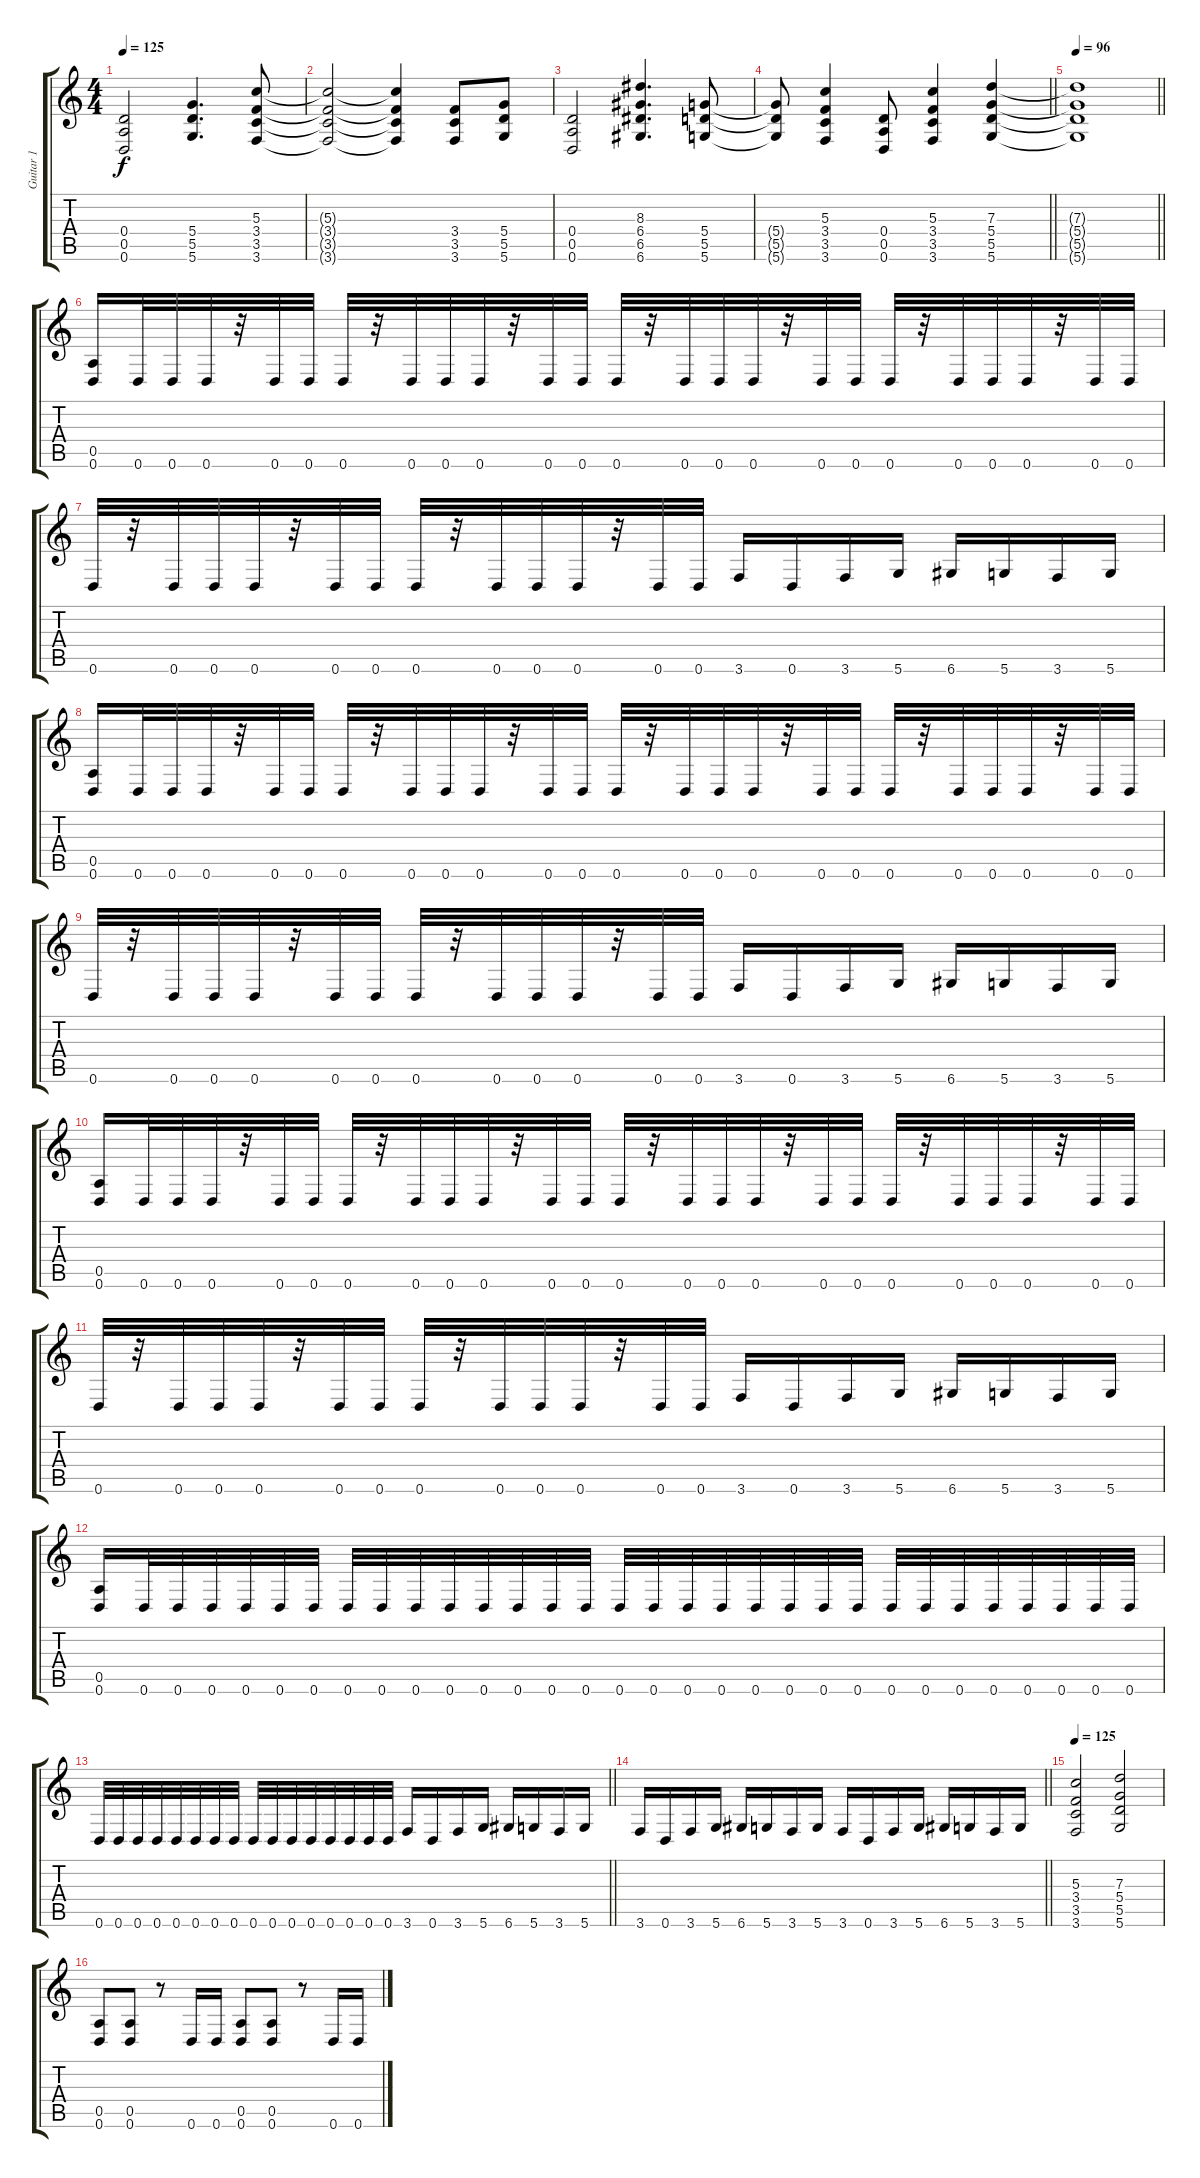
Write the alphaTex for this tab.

\track ("Guitar 1" "Guitar 1") {instrument distortionguitar}
\staff {score tabs}
\tuning (E4 B3 G3 D3 A2 D2) {hide}
\ts (4 4)
\tempo 125
\clef g2
\ks c
(0.4 0.5 0.6).2{dy f} (5.4 5.5 5.6).4{d} (5.3 3.4 3.5 3.6).8 |
(5.3{t} 3.4{t} 3.5{t} 3.6{t}).2 (5.3{t} 3.4{t} 3.5{t} 3.6{t}).4 (3.4 3.5 3.6).8 (5.4 5.5 5.6).8 |
(0.4 0.5 0.6).2 (8.3 6.4 6.5 6.6).4{d} (5.4 5.5 5.6).8 |
\barLineRight lightlight
(5.4{t} 5.5{t} 5.6{t}).8 (5.3 3.4 3.5 3.6).4 (0.4 0.5 0.6).8 (5.3 3.4 3.5 3.6).4 (7.3 5.4 5.5 5.6).4 |
\tempo 96
\barLineRight lightlight
(7.3{t} 5.4{t} 5.5{t} 5.6{t}).1 |
\section ("" "")
(0.5 0.6).16 0.6.32 0.6.32 0.6.32 r.32 0.6.32 0.6.32 0.6.32 r.32 0.6.32 0.6.32 0.6.32 r.32 0.6.32 0.6.32 0.6.32 r.32 0.6.32 0.6.32 0.6.32 r.32 0.6.32 0.6.32 0.6.32 r.32 0.6.32 0.6.32 0.6.32 r.32 0.6.32 0.6.32 |
0.6.32 r.32 0.6.32 0.6.32 0.6.32 r.32 0.6.32 0.6.32 0.6.32 r.32 0.6.32 0.6.32 0.6.32 r.32 0.6.32 0.6.32 3.6.16 0.6.16 3.6.16 5.6.16 6.6.16 5.6.16 3.6.16 5.6.16 |
(0.5 0.6).16 0.6.32 0.6.32 0.6.32 r.32 0.6.32 0.6.32 0.6.32 r.32 0.6.32 0.6.32 0.6.32 r.32 0.6.32 0.6.32 0.6.32 r.32 0.6.32 0.6.32 0.6.32 r.32 0.6.32 0.6.32 0.6.32 r.32 0.6.32 0.6.32 0.6.32 r.32 0.6.32 0.6.32 |
0.6.32 r.32 0.6.32 0.6.32 0.6.32 r.32 0.6.32 0.6.32 0.6.32 r.32 0.6.32 0.6.32 0.6.32 r.32 0.6.32 0.6.32 3.6.16 0.6.16 3.6.16 5.6.16 6.6.16 5.6.16 3.6.16 5.6.16 |
(0.5 0.6).16 0.6.32 0.6.32 0.6.32 r.32 0.6.32 0.6.32 0.6.32 r.32 0.6.32 0.6.32 0.6.32 r.32 0.6.32 0.6.32 0.6.32 r.32 0.6.32 0.6.32 0.6.32 r.32 0.6.32 0.6.32 0.6.32 r.32 0.6.32 0.6.32 0.6.32 r.32 0.6.32 0.6.32 |
0.6.32 r.32 0.6.32 0.6.32 0.6.32 r.32 0.6.32 0.6.32 0.6.32 r.32 0.6.32 0.6.32 0.6.32 r.32 0.6.32 0.6.32 3.6.16 0.6.16 3.6.16 5.6.16 6.6.16 5.6.16 3.6.16 5.6.16 |
(0.5 0.6).16 0.6.32 0.6.32 0.6.32 0.6.32 0.6.32 0.6.32 0.6.32 0.6.32 0.6.32 0.6.32 0.6.32 0.6.32 0.6.32 0.6.32 0.6.32 0.6.32 0.6.32 0.6.32 0.6.32 0.6.32 0.6.32 0.6.32 0.6.32 0.6.32 0.6.32 0.6.32 0.6.32 0.6.32 0.6.32 0.6.32 |
\barLineRight lightlight
0.6.32 0.6.32 0.6.32 0.6.32 0.6.32 0.6.32 0.6.32 0.6.32 0.6.32 0.6.32 0.6.32 0.6.32 0.6.32 0.6.32 0.6.32 0.6.32 3.6.16 0.6.16 3.6.16 5.6.16 6.6.16 5.6.16 3.6.16 5.6.16 |
\barLineRight lightlight
3.6.16 0.6.16 3.6.16 5.6.16 6.6.16 5.6.16 3.6.16 5.6.16 3.6.16 0.6.16 3.6.16 5.6.16 6.6.16 5.6.16 3.6.16 5.6.16 |
\section ("" "")
\tempo 125
(5.3 3.4 3.5 3.6).2 (7.3 5.4 5.5 5.6).2 |
(0.5 0.6).8 (0.5 0.6).8 r.8 0.6.16 0.6.16 (0.5 0.6).8 (0.5 0.6).8 r.8 0.6.16 0.6.16
